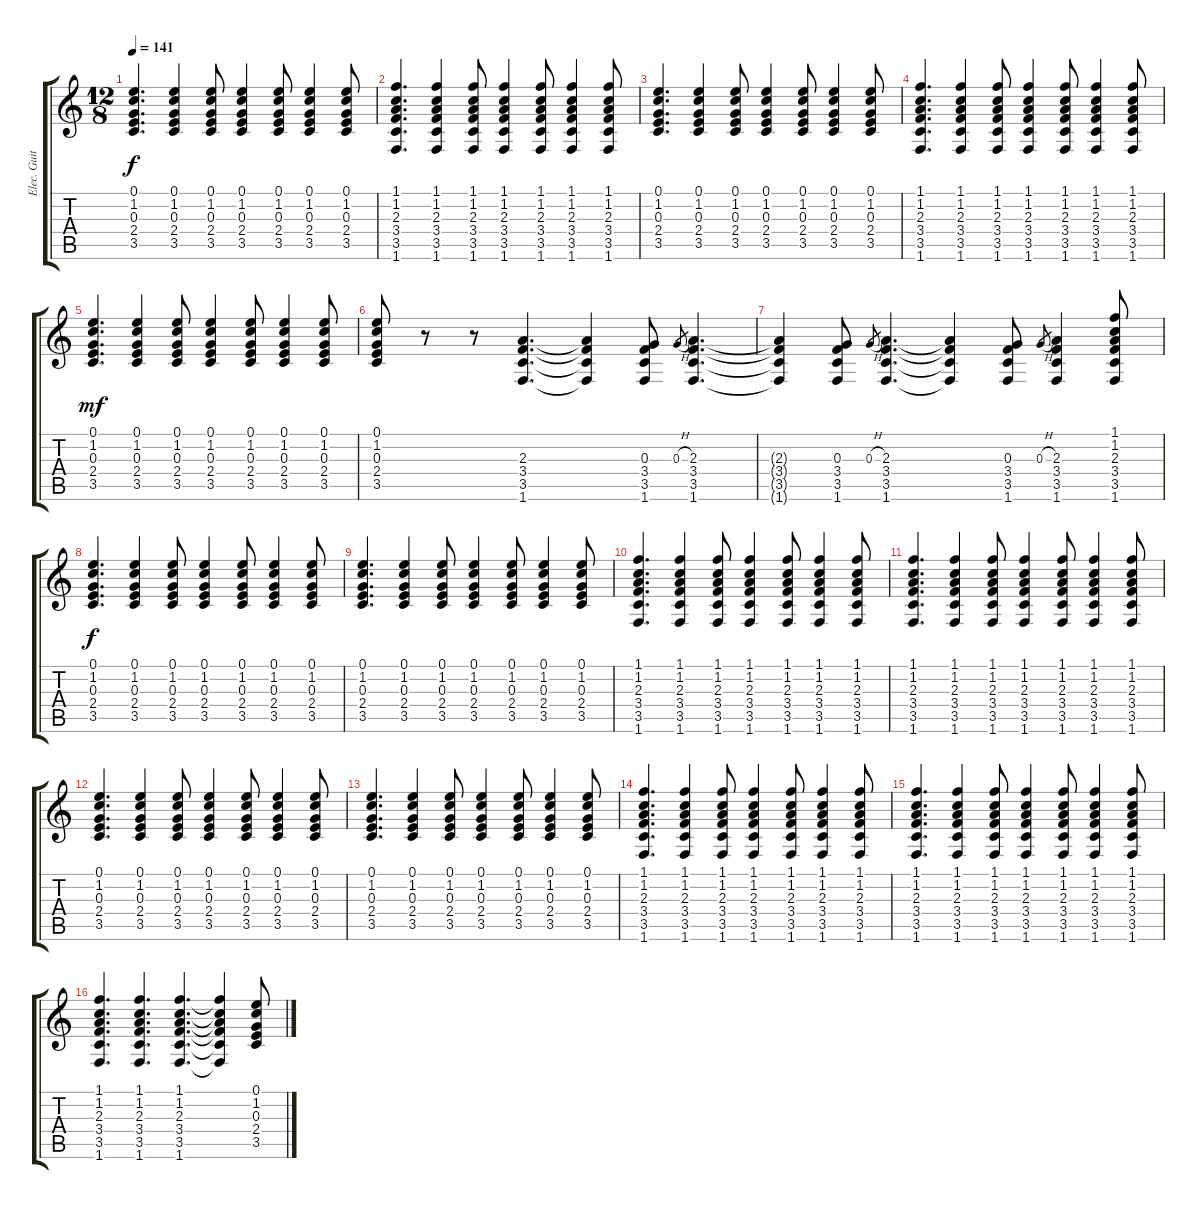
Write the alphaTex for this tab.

\track ("Elec. Guitar 4" "Elec. Guit") {instrument electricguitarjazz}
\staff {score tabs}
\tuning (E4 B3 G3 D3 A2 E2) {hide}
\ts (12 8)
\tempo 141
\clef g2
\ks c
(0.1 1.2 0.3 2.4 3.5).4{d dy f} (0.1 1.2 0.3 2.4 3.5).4 (0.1 1.2 0.3 2.4 3.5).8 (0.1 1.2 0.3 2.4 3.5).4 (0.1 1.2 0.3 2.4 3.5).8 (0.1 1.2 0.3 2.4 3.5).4 (0.1 1.2 0.3 2.4 3.5).8 |
(1.1 1.2 2.3 3.4 3.5 1.6).4{d} (1.1 1.2 2.3 3.4 3.5 1.6).4 (1.1 1.2 2.3 3.4 3.5 1.6).8 (1.1 1.2 2.3 3.4 3.5 1.6).4 (1.1 1.2 2.3 3.4 3.5 1.6).8 (1.1 1.2 2.3 3.4 3.5 1.6).4 (1.1 1.2 2.3 3.4 3.5 1.6).8 |
(0.1 1.2 0.3 2.4 3.5).4{d} (0.1 1.2 0.3 2.4 3.5).4 (0.1 1.2 0.3 2.4 3.5).8 (0.1 1.2 0.3 2.4 3.5).4 (0.1 1.2 0.3 2.4 3.5).8 (0.1 1.2 0.3 2.4 3.5).4 (0.1 1.2 0.3 2.4 3.5).8 |
(1.1 1.2 2.3 3.4 3.5 1.6).4{d} (1.1 1.2 2.3 3.4 3.5 1.6).4 (1.1 1.2 2.3 3.4 3.5 1.6).8 (1.1 1.2 2.3 3.4 3.5 1.6).4 (1.1 1.2 2.3 3.4 3.5 1.6).8 (1.1 1.2 2.3 3.4 3.5 1.6).4 (1.1 1.2 2.3 3.4 3.5 1.6).8 |
(0.1 1.2 0.3 2.4 3.5).4{d dy mf} (0.1 1.2 0.3 2.4 3.5).4 (0.1 1.2 0.3 2.4 3.5).8 (0.1 1.2 0.3 2.4 3.5).4 (0.1 1.2 0.3 2.4 3.5).8 (0.1 1.2 0.3 2.4 3.5).4 (0.1 1.2 0.3 2.4 3.5).8 |
(0.1 1.2 0.3 2.4 3.5).8 r.8 r.8 (2.3 3.4 3.5 1.6).4{d} (2.3{t} 3.4{t} 3.5{t} 1.6{t}).4 (0.3 3.4 3.5 1.6).8 0.3{h}.8{gr} (2.3 3.4 3.5 1.6).4{d} |
(2.3{t} 3.4{t} 3.5{t} 1.6{t}).4 (0.3 3.4 3.5 1.6).8 0.3{h}.8{gr} (2.3 3.4 3.5 1.6).4{d} (2.3{t} 3.4{t} 3.5{t} 1.6{t}).4 (0.3 3.4 3.5 1.6).8 0.3{h}.8{gr} (2.3 3.4 3.5 1.6).4 (1.1 1.2 2.3 3.4 3.5 1.6).8 |
(0.1 1.2 0.3 2.4 3.5).4{d dy f} (0.1 1.2 0.3 2.4 3.5).4 (0.1 1.2 0.3 2.4 3.5).8 (0.1 1.2 0.3 2.4 3.5).4 (0.1 1.2 0.3 2.4 3.5).8 (0.1 1.2 0.3 2.4 3.5).4 (0.1 1.2 0.3 2.4 3.5).8 |
(0.1 1.2 0.3 2.4 3.5).4{d} (0.1 1.2 0.3 2.4 3.5).4 (0.1 1.2 0.3 2.4 3.5).8 (0.1 1.2 0.3 2.4 3.5).4 (0.1 1.2 0.3 2.4 3.5).8 (0.1 1.2 0.3 2.4 3.5).4 (0.1 1.2 0.3 2.4 3.5).8 |
(1.1 1.2 2.3 3.4 3.5 1.6).4{d} (1.1 1.2 2.3 3.4 3.5 1.6).4 (1.1 1.2 2.3 3.4 3.5 1.6).8 (1.1 1.2 2.3 3.4 3.5 1.6).4 (1.1 1.2 2.3 3.4 3.5 1.6).8 (1.1 1.2 2.3 3.4 3.5 1.6).4 (1.1 1.2 2.3 3.4 3.5 1.6).8 |
(1.1 1.2 2.3 3.4 3.5 1.6).4{d} (1.1 1.2 2.3 3.4 3.5 1.6).4 (1.1 1.2 2.3 3.4 3.5 1.6).8 (1.1 1.2 2.3 3.4 3.5 1.6).4 (1.1 1.2 2.3 3.4 3.5 1.6).8 (1.1 1.2 2.3 3.4 3.5 1.6).4 (1.1 1.2 2.3 3.4 3.5 1.6).8 |
(0.1 1.2 0.3 2.4 3.5).4{d} (0.1 1.2 0.3 2.4 3.5).4 (0.1 1.2 0.3 2.4 3.5).8 (0.1 1.2 0.3 2.4 3.5).4 (0.1 1.2 0.3 2.4 3.5).8 (0.1 1.2 0.3 2.4 3.5).4 (0.1 1.2 0.3 2.4 3.5).8 |
(0.1 1.2 0.3 2.4 3.5).4{d} (0.1 1.2 0.3 2.4 3.5).4 (0.1 1.2 0.3 2.4 3.5).8 (0.1 1.2 0.3 2.4 3.5).4 (0.1 1.2 0.3 2.4 3.5).8 (0.1 1.2 0.3 2.4 3.5).4 (0.1 1.2 0.3 2.4 3.5).8 |
(1.1 1.2 2.3 3.4 3.5 1.6).4{d} (1.1 1.2 2.3 3.4 3.5 1.6).4 (1.1 1.2 2.3 3.4 3.5 1.6).8 (1.1 1.2 2.3 3.4 3.5 1.6).4 (1.1 1.2 2.3 3.4 3.5 1.6).8 (1.1 1.2 2.3 3.4 3.5 1.6).4 (1.1 1.2 2.3 3.4 3.5 1.6).8 |
(1.1 1.2 2.3 3.4 3.5 1.6).4{d} (1.1 1.2 2.3 3.4 3.5 1.6).4 (1.1 1.2 2.3 3.4 3.5 1.6).8 (1.1 1.2 2.3 3.4 3.5 1.6).4 (1.1 1.2 2.3 3.4 3.5 1.6).8 (1.1 1.2 2.3 3.4 3.5 1.6).4 (1.1 1.2 2.3 3.4 3.5 1.6).8 |
(1.1 1.2 2.3 3.4 3.5 1.6).4{d} (1.1 1.2 2.3 3.4 3.5 1.6).4{d} (1.1 1.2 2.3 3.4 3.5 1.6).4{d} (1.1{t} 1.2{t} 2.3{t} 3.4{t} 3.5{t} 1.6{t}).4 (0.1 1.2 0.3 2.4 3.5).8
